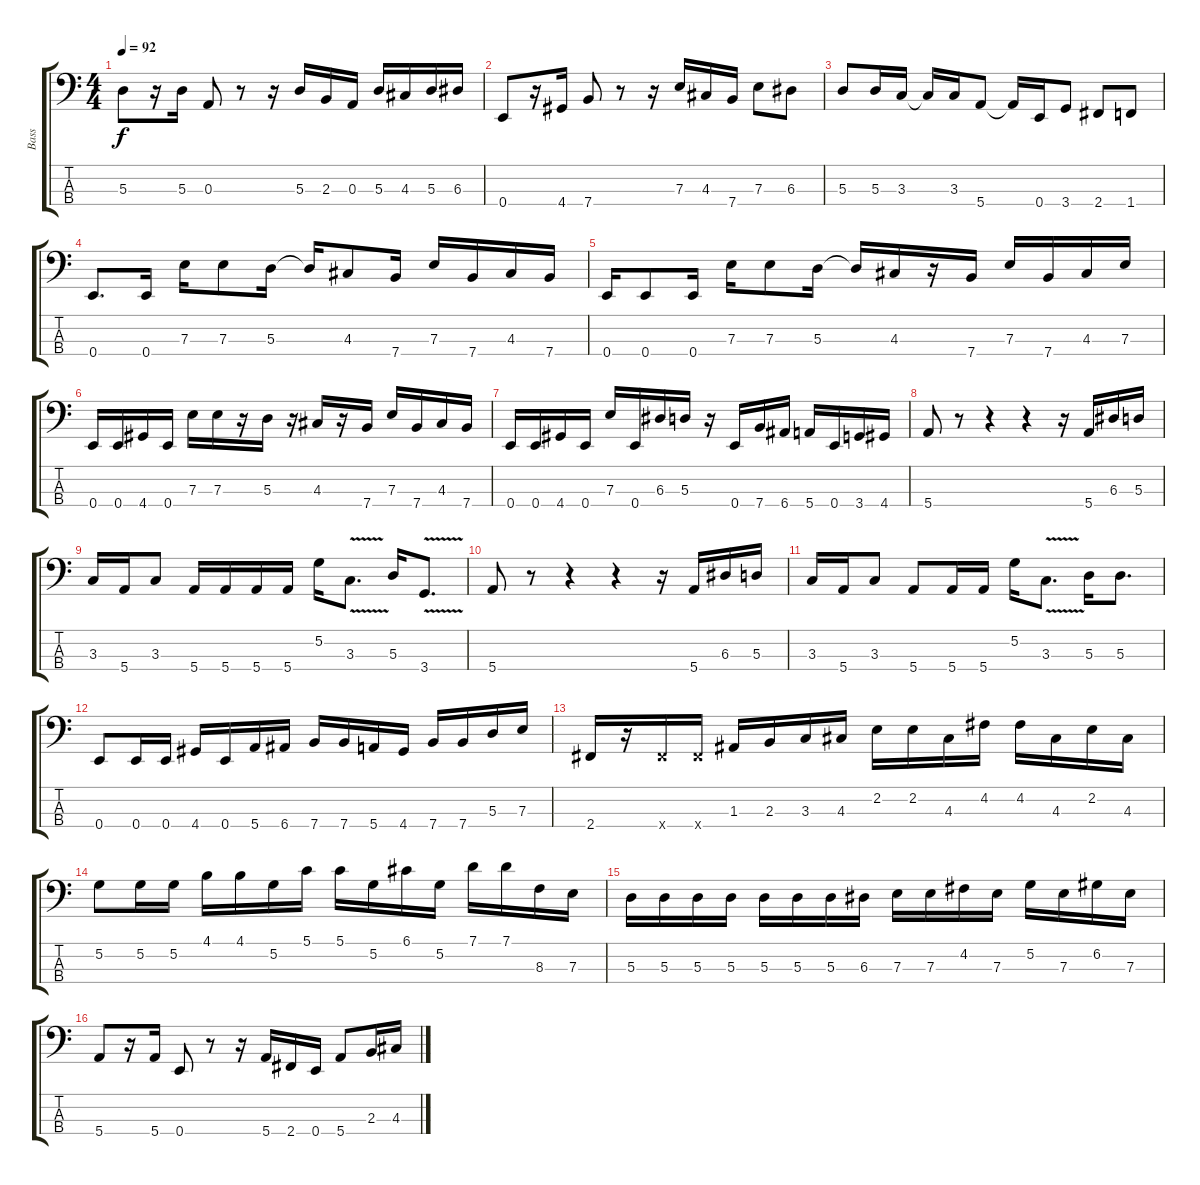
\track ("Bass" "Bass") {instrument electricbasspick}
\staff {score tabs}
\tuning (G2 D2 A1 E1) {hide}
\ts (4 4)
\tempo 92
\clef f4
\ks c
5.3.8{dy f} r.16 5.3.16 0.3.8 r.8 r.16 5.3.16 2.3.16 0.3.16 5.3.16 4.3.16 5.3.16 6.3.16 |
0.4.8 r.16 4.4.16 7.4.8 r.8 r.16 7.3.16 4.3.16 7.4.16 7.3.8 6.3.8 |
5.3.8 5.3.16 3.3.16 3.3{t}.16 3.3.16 5.4.8 5.4{t}.16 0.4.16 3.4.8 2.4.8 1.4.8 |
0.4.8{d} 0.4.16 7.3.16 7.3.8 5.3.16 5.3{t}.16 4.3.8 7.4.16 7.3.16 7.4.16 4.3.16 7.4.16 |
0.4.16 0.4.8 0.4.16 7.3.16 7.3.8 5.3.16 5.3{t}.16 4.3.16 r.16 7.4.16 7.3.16 7.4.16 4.3.16 7.3.16 |
0.4.16 0.4.16 4.4.16 0.4.16 7.3.16 7.3.16 r.16 5.3.16 r.16 4.3.16 r.16 7.4.16 7.3.16 7.4.16 4.3.16 7.4.16 |
0.4.16 0.4.16 4.4.16 0.4.16 7.3.16 0.4.16 6.3.16 5.3.16 r.16 0.4.16 7.4.16 6.4.16 5.4.16 0.4.16 3.4.16 4.4.16 |
5.4.8 r.8 r.4 r.4 r.16 5.4.16 6.3.16 5.3.16 |
3.3.16 5.4.16 3.3.8 5.4.16 5.4.16 5.4.16 5.4.16 5.2.16 3.3{v}.8{d} 5.3.16 3.4{v}.8{d} |
5.4.8 r.8 r.4 r.4 r.16 5.4.16 6.3.16 5.3.16 |
3.3.16 5.4.16 3.3.8 5.4.8 5.4.16 5.4.16 5.2.16 3.3{v}.8{d} 5.3.16 5.3.8{d} |
0.4.8 0.4.16 0.4.16 4.4.16 0.4.16 5.4.16 6.4.16 7.4.16 7.4.16 5.4.16 4.4.16 7.4.16 7.4.16 5.3.16 7.3.16 |
2.4.16 r.16 2.4{x}.16 2.4{x}.16 1.3.16 2.3.16 3.3.16 4.3.16 2.2.16 2.2.16 4.3.16 4.2.16 4.2.16 4.3.16 2.2.16 4.3.16 |
5.2.8 5.2.16 5.2.16 4.1.16 4.1.16 5.2.16 5.1.16 5.1.16 5.2.16 6.1.16 5.2.16 7.1.16 7.1.16 8.3.16 7.3.16 |
5.3.16 5.3.16 5.3.16 5.3.16 5.3.16 5.3.16 5.3.16 6.3.16 7.3.16 7.3.16 4.2.16 7.3.16 5.2.16 7.3.16 6.2.16 7.3.16 |
5.4.8 r.16 5.4.16 0.4.8 r.8 r.16 5.4.16 2.4.16 0.4.16 5.4.8 2.3.16 4.3.16
